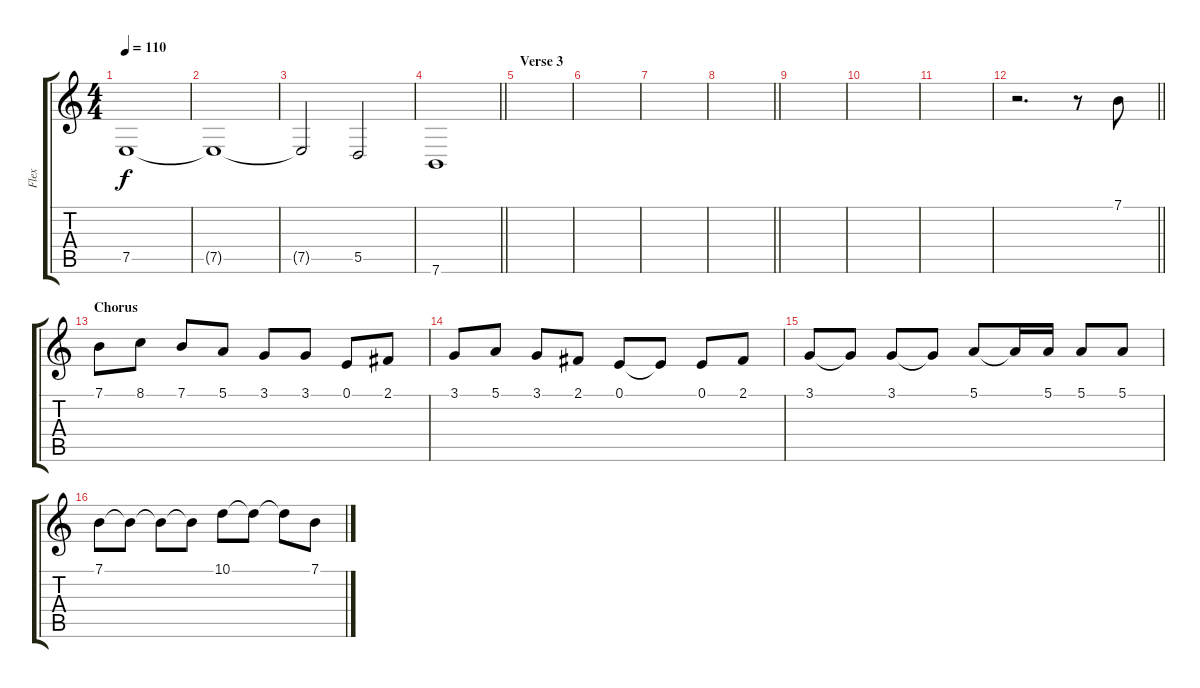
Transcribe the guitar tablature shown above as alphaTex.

\track ("Flex" "Flex") {instrument trumpet}
\staff {score tabs}
\tuning (E4 B3 G3 D3 A2 E2) {hide}
\ts (4 4)
\tempo 110
\clef g2
\ks c
7.5.1{dy f instrument fiddle} |
7.5{t}.1 |
7.5{t}.2 5.5.2 |
\barLineRight lightlight
7.6.1 |
\section ("" "Verse 3")
|
|
|
\barLineRight lightlight
|
|
|
|
\barLineRight lightlight
r.2{d} r.8 7.1.8 |
\section ("" "Chorus")
7.1.8 8.1.8 7.1.8 5.1.8 3.1.8 3.1.8 0.1.8 2.1.8 |
3.1.8 5.1.8 3.1.8 2.1.8 0.1.8 0.1{t}.8 0.1.8 2.1.8 |
3.1.8 3.1{t}.8 3.1.8 3.1{t}.8 5.1.8 5.1{t}.16 5.1.16 5.1.8 5.1.8 |
7.1.8 7.1{t}.8 7.1{t}.8 7.1{t}.8 10.1.8 10.1{t}.8 10.1{t}.8 7.1.8
